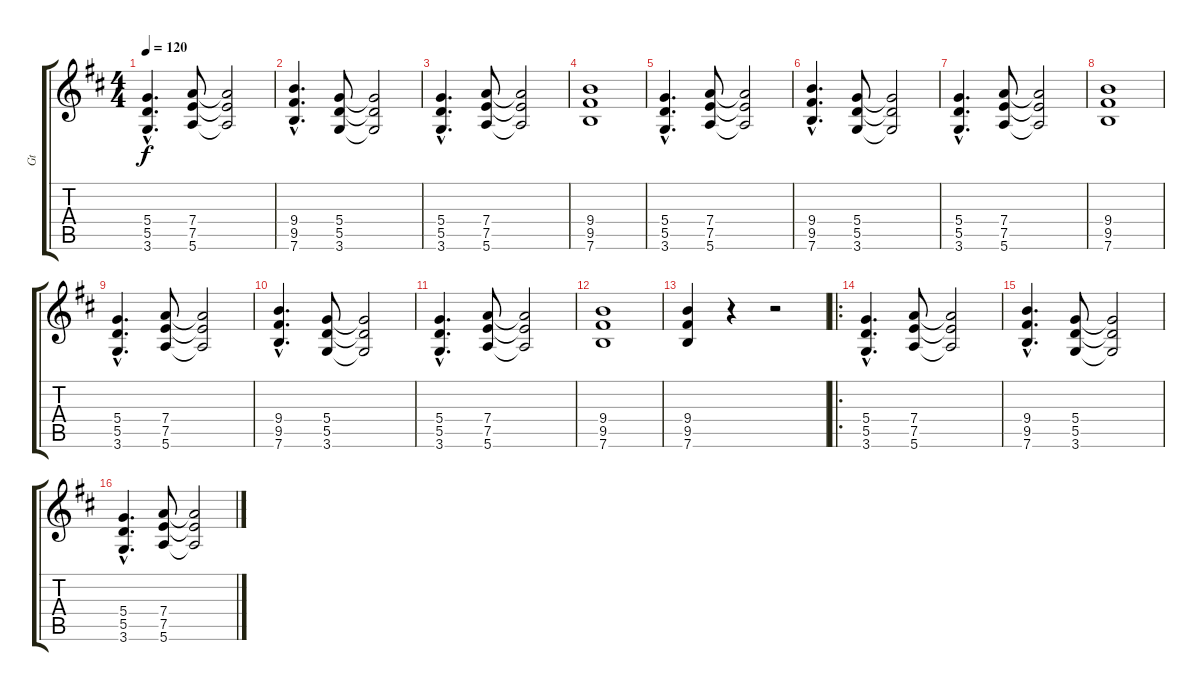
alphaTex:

\track ("Gt" "Gt") {instrument electricguitarjazz}
\staff {score tabs}
\tuning (E4 B3 G3 D3 A2 E2) {hide}
\ts (4 4)
\tempo 120
\clef g2
\ks d
(5.4{hac} 5.5{hac} 3.6{hac}).4{d dy f volume 16 instrument electricguitarjazz} (7.4 7.5 5.6).8 (7.4{t} 7.5{t} 5.6{t}).2 |
(9.4{hac} 9.5{hac} 7.6{hac}).4{d} (5.4 5.5 3.6).8 (5.4{t} 5.5{t} 3.6{t}).2 |
(5.4{hac} 5.5{hac} 3.6{hac}).4{d} (7.4 7.5 5.6).8 (7.4{t} 7.5{t} 5.6{t}).2 |
(9.4 9.5 7.6).1 |
(5.4{hac} 5.5{hac} 3.6{hac}).4{d} (7.4 7.5 5.6).8 (7.4{t} 7.5{t} 5.6{t}).2 |
(9.4{hac} 9.5{hac} 7.6{hac}).4{d} (5.4 5.5 3.6).8 (5.4{t} 5.5{t} 3.6{t}).2 |
(5.4{hac} 5.5{hac} 3.6{hac}).4{d} (7.4 7.5 5.6).8 (7.4{t} 7.5{t} 5.6{t}).2 |
(9.4 9.5 7.6).1 |
(5.4{hac} 5.5{hac} 3.6{hac}).4{d} (7.4 7.5 5.6).8 (7.4{t} 7.5{t} 5.6{t}).2 |
(9.4{hac} 9.5{hac} 7.6{hac}).4{d} (5.4 5.5 3.6).8 (5.4{t} 5.5{t} 3.6{t}).2 |
(5.4{hac} 5.5{hac} 3.6{hac}).4{d} (7.4 7.5 5.6).8 (7.4{t} 7.5{t} 5.6{t}).2 |
(9.4 9.5 7.6).1 |
(9.4 9.5 7.6).4 r.4 r.2 |
\ro
(5.4{hac} 5.5{hac} 3.6{hac}).4{d} (7.4 7.5 5.6).8 (7.4{t} 7.5{t} 5.6{t}).2 |
(9.4{hac} 9.5{hac} 7.6{hac}).4{d} (5.4 5.5 3.6).8 (5.4{t} 5.5{t} 3.6{t}).2 |
(5.4{hac} 5.5{hac} 3.6{hac}).4{d} (7.4 7.5 5.6).8 (7.4{t} 7.5{t} 5.6{t}).2
